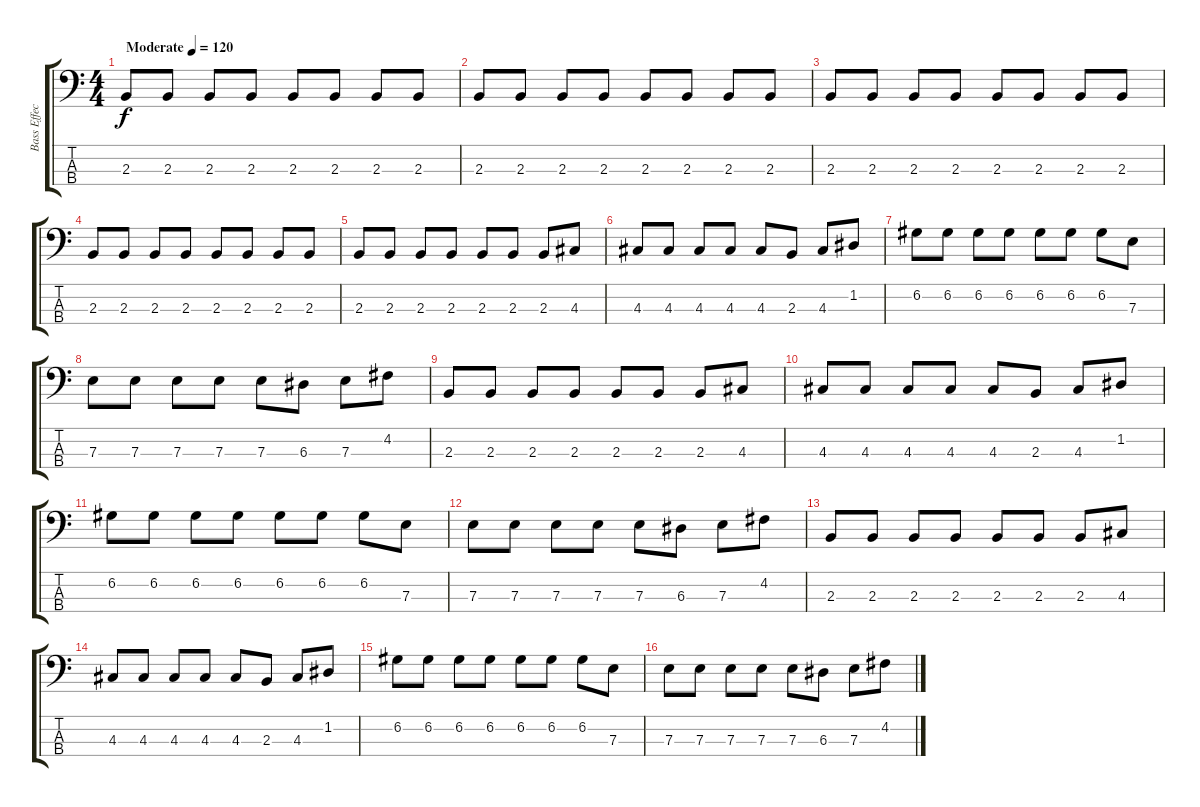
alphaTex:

\track ("Bass Effect" "Bass Effec") {instrument distortionguitar}
\staff {score tabs}
\tuning (G2 D2 A1 E1) {hide}
\ts (4 4)
\tempo (120 "Moderate")
\clef f4
\ks c
2.3.8{dy f instrument distortionguitar} 2.3.8 2.3.8 2.3.8 2.3.8 2.3.8 2.3.8 2.3.8 |
2.3.8 2.3.8 2.3.8 2.3.8 2.3.8 2.3.8 2.3.8 2.3.8 |
2.3.8 2.3.8 2.3.8 2.3.8 2.3.8 2.3.8 2.3.8 2.3.8 |
2.3.8 2.3.8 2.3.8 2.3.8 2.3.8 2.3.8 2.3.8 2.3.8 |
2.3.8 2.3.8 2.3.8 2.3.8 2.3.8 2.3.8 2.3.8 4.3.8 |
4.3.8 4.3.8 4.3.8 4.3.8 4.3.8 2.3.8 4.3.8 1.2.8 |
6.2.8 6.2.8 6.2.8 6.2.8 6.2.8 6.2.8 6.2.8 7.3.8 |
7.3.8 7.3.8 7.3.8 7.3.8 7.3.8 6.3.8 7.3.8 4.2.8 |
2.3.8 2.3.8 2.3.8 2.3.8 2.3.8 2.3.8 2.3.8 4.3.8 |
4.3.8 4.3.8 4.3.8 4.3.8 4.3.8 2.3.8 4.3.8 1.2.8 |
6.2.8 6.2.8 6.2.8 6.2.8 6.2.8 6.2.8 6.2.8 7.3.8 |
7.3.8 7.3.8 7.3.8 7.3.8 7.3.8 6.3.8 7.3.8 4.2.8 |
2.3.8 2.3.8 2.3.8 2.3.8 2.3.8 2.3.8 2.3.8 4.3.8 |
4.3.8 4.3.8 4.3.8 4.3.8 4.3.8 2.3.8 4.3.8 1.2.8 |
6.2.8 6.2.8 6.2.8 6.2.8 6.2.8 6.2.8 6.2.8 7.3.8 |
7.3.8 7.3.8 7.3.8 7.3.8 7.3.8 6.3.8 7.3.8 4.2.8
